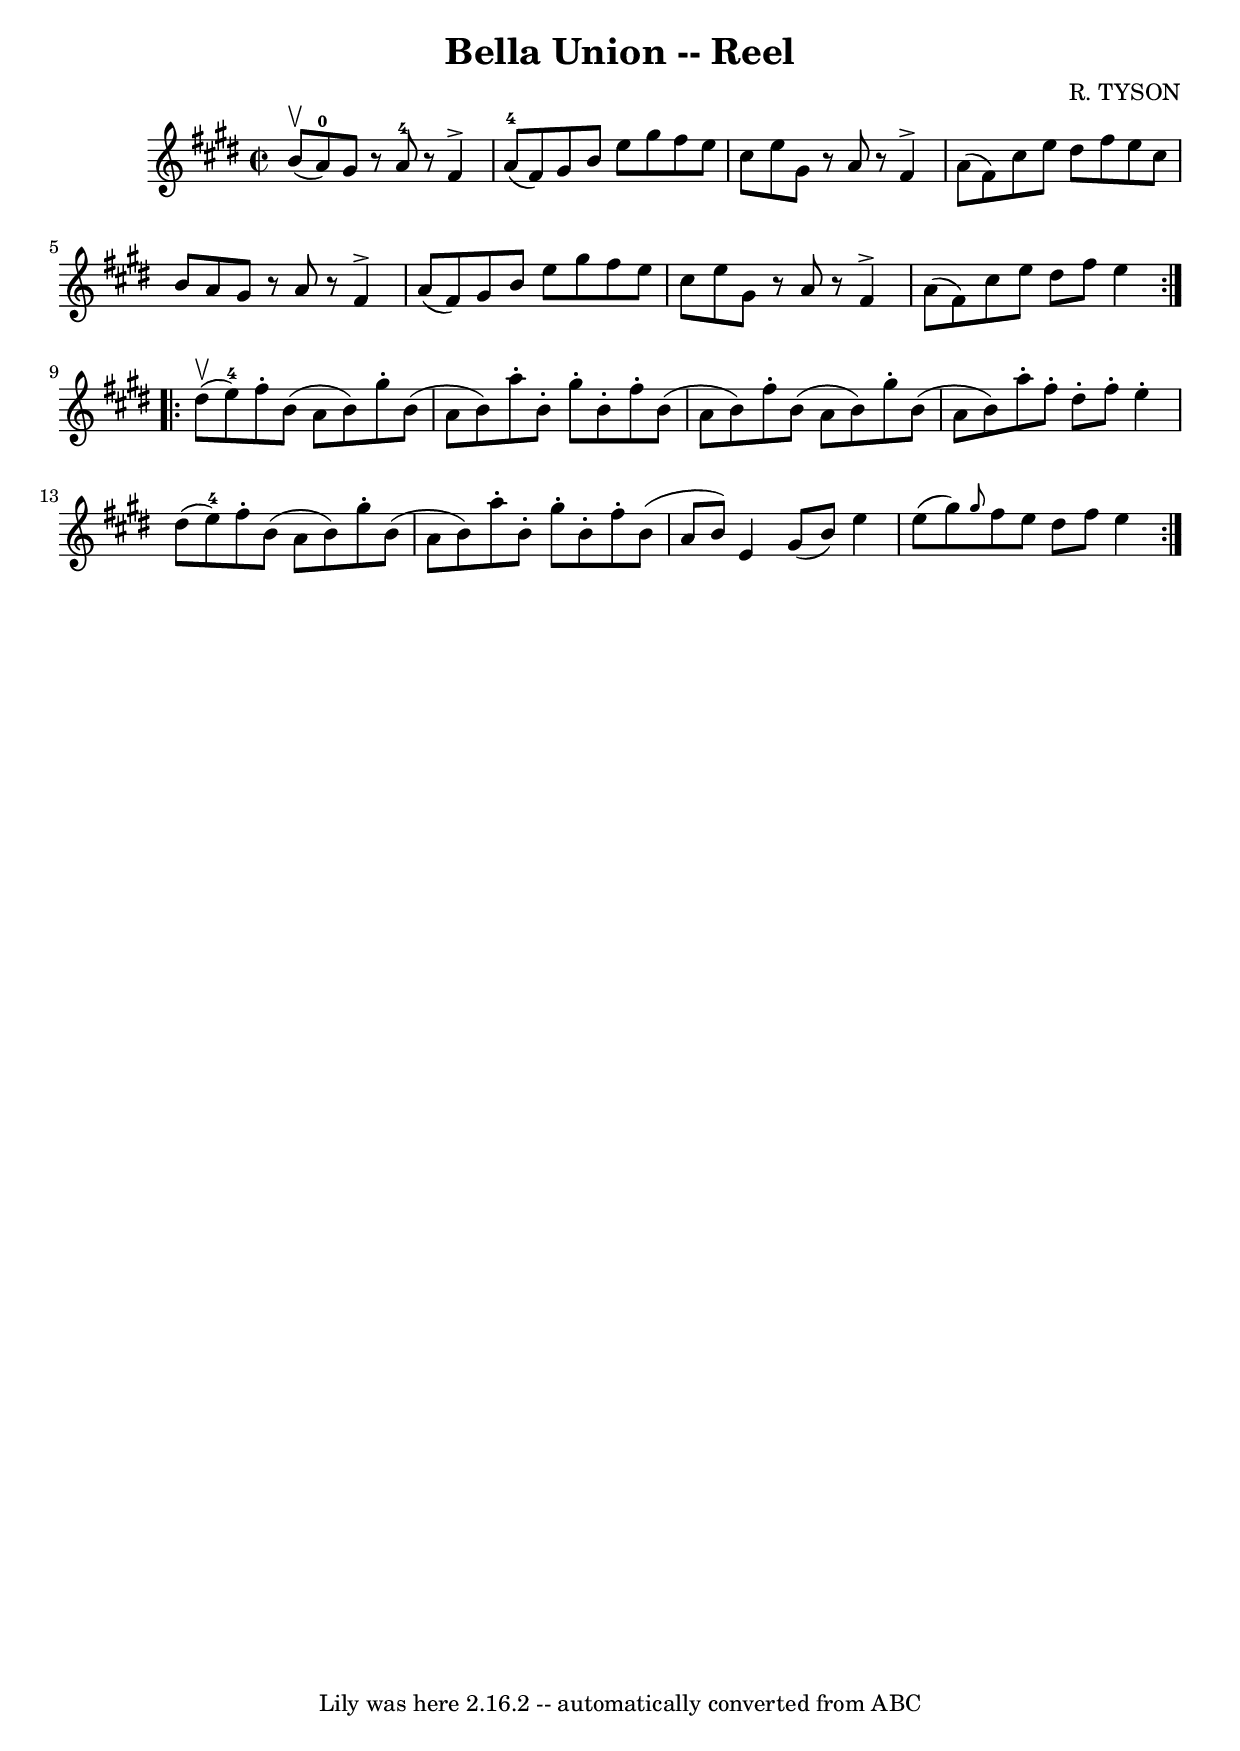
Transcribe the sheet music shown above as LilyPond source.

\version "2.16.2"
\include "Mammoth.ily"
\header {
	%% book = "Ryan's Mammoth Collection"
	composer = "R. TYSON"
	crossRefNumber = "1"
	footnotes = "\\\\242"
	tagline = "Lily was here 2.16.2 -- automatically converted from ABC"
	title = "Bella Union -- Reel"
}
voicedefault =  {


\repeat volta 2 {
\override Staff.TimeSignature #'style = #'C
 \time 2/2 
\key e \major b'8^\upbow(a'8-0) |
 gis'8    r8  
 a'8-4   r8 fis'4^\accent a'8-4(fis'8)   |
 gis'8    
b'8 e''8 gis''8 fis''8 e''8 cis''8 e''8    |
 gis'8   
 r8 a'8    r8 fis'4^\accent a'8 (fis'8)   |
 cis''8 e''8  
 dis''8 fis''8 e''8 cis''8 b'8 a'8    |
 gis'8    r8 
a'8    r8 fis'4^\accent a'8 (fis'8)   |
 gis'8 b'8    
e''8 gis''8 fis''8 e''8 cis''8 e''8    |
 gis'8    r8 
a'8    r8 fis'4^\accent a'8 (fis'8)   |
 cis''8 e''8    
dis''8 fis''8 e''4    }     \repeat volta 2 { dis''8^\upbow(e''8 
-4) |
 fis''8 -. b'8 (a'8 b'8) gis''8 -. b'8 (
a'8 b'8)   |
 a''8 -. b'8 -. gis''8 -. b'8 -. fis''8 -.   
b'8 (a'8 b'8)   |
 fis''8 -. b'8 (a'8 b'8) gis''8 
-. b'8 (a'8 b'8)   |
 a''8 -. fis''8 -. dis''8 -.   
fis''8 -. e''4 -. dis''8 (e''8-4)   |
 fis''8 -. b'8 (
 a'8 b'8) gis''8 -. b'8 (a'8 b'8)   |
 a''8 -. b'8 
-. gis''8 -. b'8 -. fis''8 -. b'8 (a'8 b'8)   |
 e'4   
 gis'8 (b'8) e''4 e''8 (gis''8)   |
     \grace {    
gis''8  } fis''8 e''8 dis''8 fis''8 e''4    }   
}

\score{
    <<

	\context Staff="default"
	{
	    \voicedefault 
	}

    >>
	\layout {
	}
	\midi {}
}
